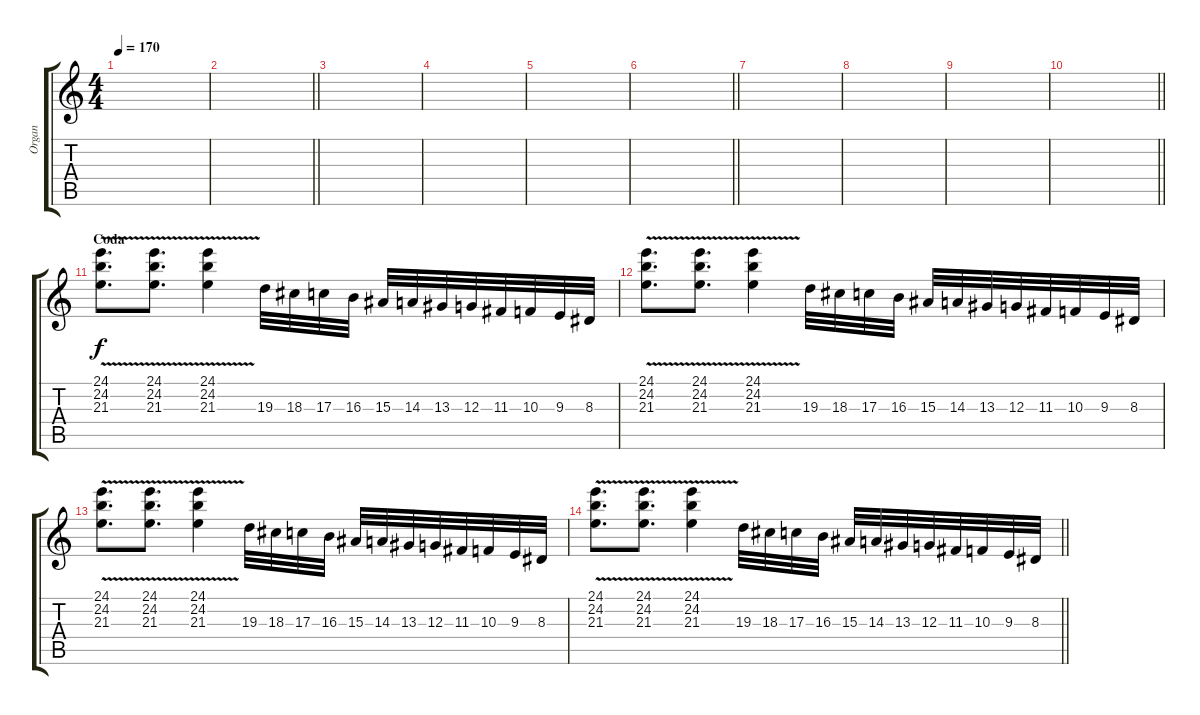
\track ("Organ" "Organ") {instrument rockorgan}
\staff {score tabs}
\tuning (E4 B3 G3 D3 A2 E2) {hide}
\ts (4 4)
\tempo 170
\clef g2
\ks c
|
\barLineRight lightlight
|
\section ("" "")
|
|
|
\barLineRight lightlight
|
\section ("" "")
|
|
|
\barLineRight lightlight
|
\section ("" "Coda")
(24.1{v} 24.2{v} 21.3{v}).8{d} (24.1{v} 24.2{v} 21.3{v}).8{d} (24.1{v} 24.2{v} 21.3{v}).4 19.3.32 18.3.32 17.3.32 16.3.32 15.3.32 14.3.32 13.3.32 12.3.32 11.3.32 10.3.32 9.3.32 8.3.32 |
(24.1{v} 24.2{v} 21.3{v}).8{d} (24.1{v} 24.2{v} 21.3{v}).8{d} (24.1{v} 24.2{v} 21.3{v}).4 19.3.32 18.3.32 17.3.32 16.3.32 15.3.32 14.3.32 13.3.32 12.3.32 11.3.32 10.3.32 9.3.32 8.3.32 |
(24.1{v} 24.2{v} 21.3{v}).8{d} (24.1{v} 24.2{v} 21.3{v}).8{d} (24.1{v} 24.2{v} 21.3{v}).4 19.3.32 18.3.32 17.3.32 16.3.32 15.3.32 14.3.32 13.3.32 12.3.32 11.3.32 10.3.32 9.3.32 8.3.32 |
\barLineRight lightlight
(24.1{v} 24.2{v} 21.3{v}).8{d} (24.1{v} 24.2{v} 21.3{v}).8{d} (24.1{v} 24.2{v} 21.3{v}).4 19.3.32 18.3.32 17.3.32 16.3.32 15.3.32 14.3.32 13.3.32 12.3.32 11.3.32 10.3.32 9.3.32 8.3.32
